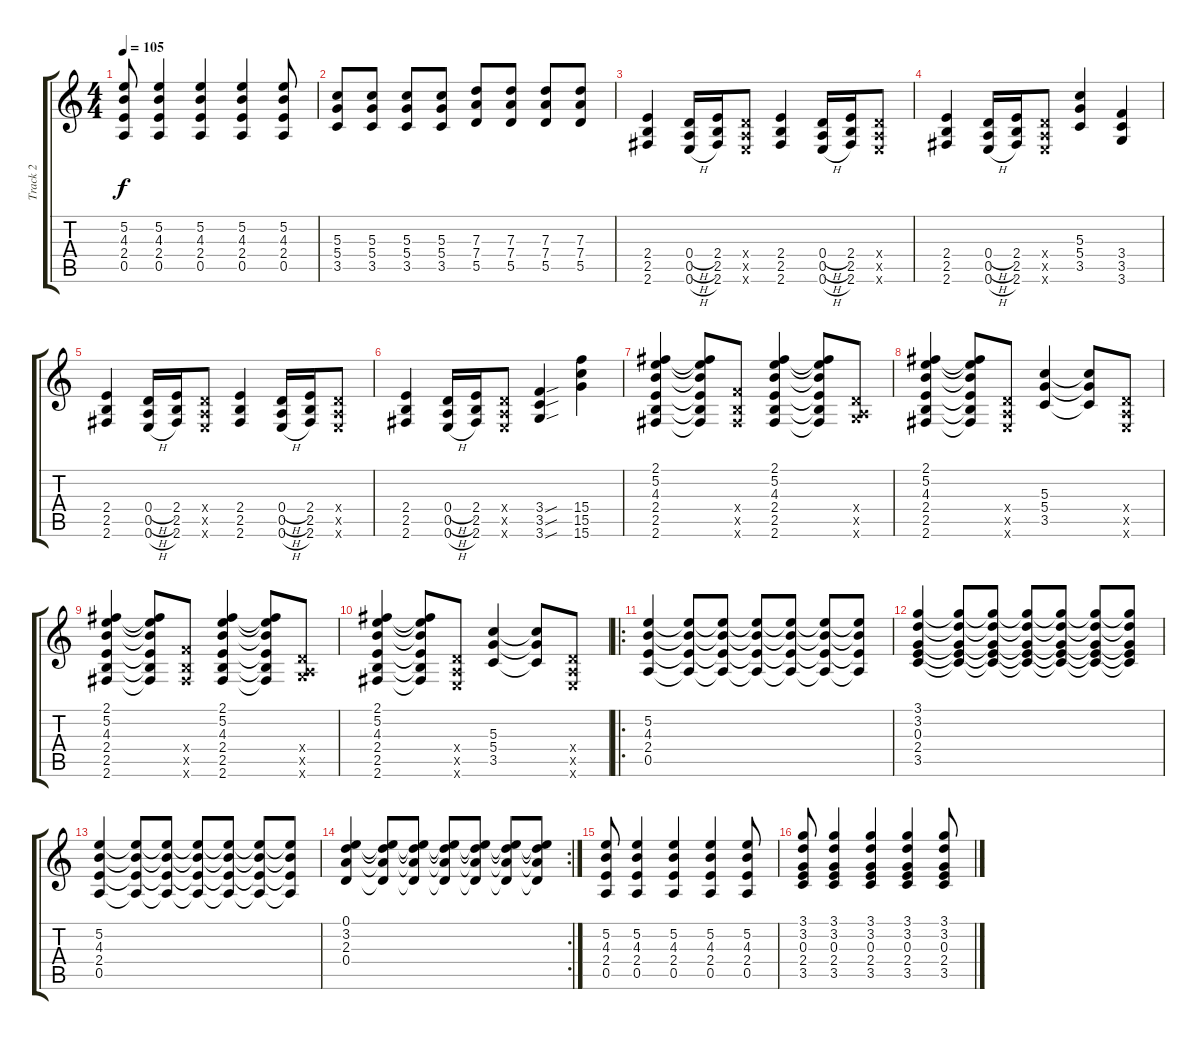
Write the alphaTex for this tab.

\track ("Track 2" "Track 2") {instrument distortionguitar}
\staff {score tabs}
\tuning (E4 B3 G3 D3 A2 E2) {hide}
\ts (4 4)
\tempo 105
\clef g2
\ks c
(5.2 4.3 2.4 0.5).8{dy f} (5.2 4.3 2.4 0.5).4 (5.2 4.3 2.4 0.5).4 (5.2 4.3 2.4 0.5).4 (5.2 4.3 2.4 0.5).8 |
(5.3 5.4 3.5).8{instrument distortionguitar} (5.3 5.4 3.5).8 (5.3 5.4 3.5).8 (5.3 5.4 3.5).8 (7.3 7.4 5.5).8 (7.3 7.4 5.5).8 (7.3 7.4 5.5).8 (7.3 7.4 5.5).8 |
(2.4 2.5 2.6).4 (0.4{h} 0.5{h} 0.6{h}).16 (2.4 2.5 2.6).16 (0.4{x} 0.5{x} 0.6{x}).8 (2.4 2.5 2.6).4 (0.4{h} 0.5{h} 0.6{h}).16 (2.4 2.5 2.6).16 (0.4{x} 0.5{x} 0.6{x}).8 |
(2.4 2.5 2.6).4 (0.4{h} 0.5{h} 0.6{h}).16 (2.4 2.5 2.6).16 (0.4{x} 0.5{x} 0.6{x}).8 (5.3 5.4 3.5).4 (3.4 3.5 3.6).4 |
(2.4 2.5 2.6).4 (0.4{h} 0.5{h} 0.6{h}).16 (2.4 2.5 2.6).16 (0.4{x} 0.5{x} 0.6{x}).8 (2.4 2.5 2.6).4 (0.4{h} 0.5{h} 0.6{h}).16 (2.4 2.5 2.6).16 (0.4{x} 0.5{x} 0.6{x}).8 |
(2.4 2.5 2.6).4 (0.4{h} 0.5{h} 0.6{h}).16 (2.4 2.5 2.6).16 (0.4{x} 0.5{x} 0.6{x}).8 (3.4{sou} 3.5{sou} 3.6{sou}).4 (15.4 15.5 15.6).4 |
(2.1 5.2 4.3 2.4 2.5 2.6).4 (2.1{t} 5.2{t} 4.3{t} 2.4{t} 2.5{t} 2.6{t}).8 (3.4{x} 2.5{x} 2.6{x}).8 (2.1 5.2 4.3 2.4 2.5 2.6).4 (2.1{t} 5.2{t} 4.3{t} 2.4{t} 2.5{t} 2.6{t}).8 (0.4{x} 0.5{x} 3.6{x}).8 |
(2.1 5.2 4.3 2.4 2.5 2.6).4 (2.1{t} 5.2{t} 4.3{t} 2.4{t} 2.5{t} 2.6{t}).8 (0.4{x} 0.5{x} 0.6{x}).8 (5.3 5.4 3.5).4 (5.3{t} 5.4{t} 3.5{t}).8 (0.4{x} 0.5{x} 0.6{x}).8 |
(2.1 5.2 4.3 2.4 2.5 2.6).4 (2.1{t} 5.2{t} 4.3{t} 2.4{t} 2.5{t} 2.6{t}).8 (3.4{x} 2.5{x} 2.6{x}).8 (2.1 5.2 4.3 2.4 2.5 2.6).4 (2.1{t} 5.2{t} 4.3{t} 2.4{t} 2.5{t} 2.6{t}).8 (0.4{x} 0.5{x} 3.6{x}).8 |
(2.1 5.2 4.3 2.4 2.5 2.6).4 (2.1{t} 5.2{t} 4.3{t} 2.4{t} 2.5{t} 2.6{t}).8 (0.4{x} 0.5{x} 0.6{x}).8 (5.3 5.4 3.5).4 (5.3{t} 5.4{t} 3.5{t}).8 (0.4{x} 0.5{x} 0.6{x}).8 |
\ro
(5.2 4.3 2.4 0.5).4{instrument electricguitarclean} (5.2{t} 4.3{t} 2.4{t} 0.5{t}).8 (5.2{t} 4.3{t} 2.4{t} 0.5{t}).8 (5.2{t} 4.3{t} 2.4{t} 0.5{t}).8 (5.2{t} 4.3{t} 2.4{t} 0.5{t}).8 (5.2{t} 4.3{t} 2.4{t} 0.5{t}).8 (5.2{t} 4.3{t} 2.4{t} 0.5{t}).8 |
(3.1 3.2 0.3 2.4 3.5).4 (3.1{t} 3.2{t} 0.3{t} 2.4{t} 3.5{t}).8 (3.1{t} 3.2{t} 0.3{t} 2.4{t} 3.5{t}).8 (3.1{t} 3.2{t} 0.3{t} 2.4{t} 3.5{t}).8 (3.1{t} 3.2{t} 0.3{t} 2.4{t} 3.5{t}).8 (3.1{t} 3.2{t} 0.3{t} 2.4{t} 3.5{t}).8 (3.1{t} 3.2{t} 0.3{t} 2.4{t} 3.5{t}).8 |
(5.2 4.3 2.4 0.5).4{instrument electricguitarclean} (5.2{t} 4.3{t} 2.4{t} 0.5{t}).8 (5.2{t} 4.3{t} 2.4{t} 0.5{t}).8 (5.2{t} 4.3{t} 2.4{t} 0.5{t}).8 (5.2{t} 4.3{t} 2.4{t} 0.5{t}).8 (5.2{t} 4.3{t} 2.4{t} 0.5{t}).8 (5.2{t} 4.3{t} 2.4{t} 0.5{t}).8 |
\rc 2
(0.1 3.2 2.3 0.4).4 (0.1{t} 3.2{t} 2.3{t} 0.4{t}).8 (0.1{t} 3.2{t} 2.3{t} 0.4{t}).8 (0.1{t} 3.2{t} 2.3{t} 0.4{t}).8 (0.1{t} 3.2{t} 2.3{t} 0.4{t}).8 (0.1{t} 3.2{t} 2.3{t} 0.4{t}).8 (0.1{t} 3.2{t} 2.3{t} 0.4{t}).8 |
(5.2 4.3 2.4 0.5).8 (5.2 4.3 2.4 0.5).4 (5.2 4.3 2.4 0.5).4 (5.2 4.3 2.4 0.5).4 (5.2 4.3 2.4 0.5).8 |
(3.1 3.2 0.3 2.4 3.5).8 (3.1 3.2 0.3 2.4 3.5).4 (3.1 3.2 0.3 2.4 3.5).4 (3.1 3.2 0.3 2.4 3.5).4 (3.1 3.2 0.3 2.4 3.5).8
